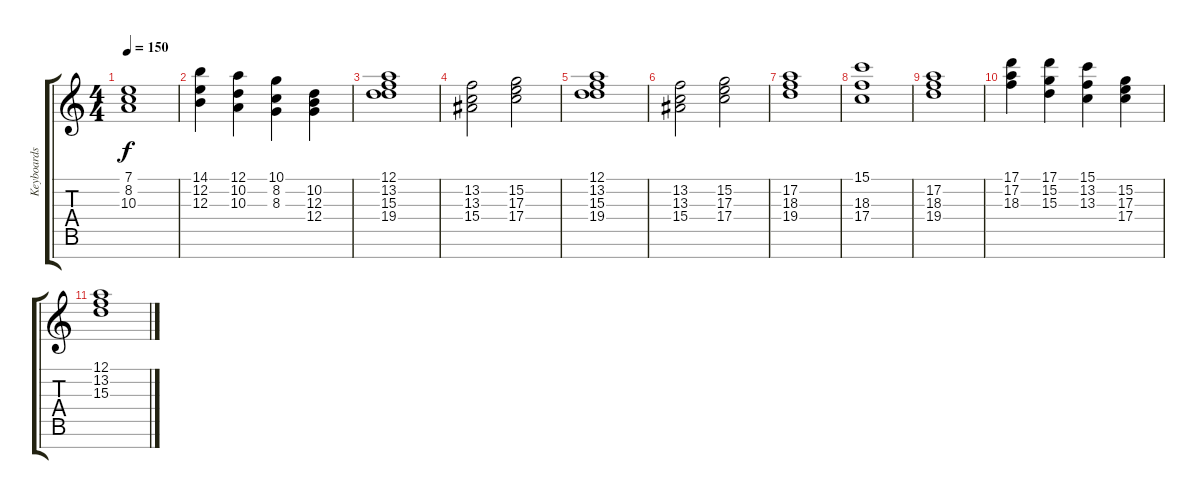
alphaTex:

\track ("Keyboards 2" "Keyboards ") {instrument harpsichord}
\staff {score tabs}
\tuning (A4 E4 B3 G3 D3 A2 E2) {hide}
\ts (4 4)
\tempo 150
\clef g2
\ks aminor
(7.1 8.2 10.3).1{dy f} |
(14.1 12.2 12.3).4 (12.1 10.2 10.3).4 (10.1 8.2 8.3).4 (10.2 12.3 12.4).4 |
(12.1 13.2 15.3 19.4).1{volume 11} |
(13.2 13.3 15.4).2 (15.2 17.3 17.4).2 |
(12.1 13.2 15.3 19.4).1 |
(13.2 13.3 15.4).2 (15.2 17.3 17.4).2 |
(17.2 18.3 19.4).1 |
(15.1 18.3 17.4).1 |
(17.2 18.3 19.4).1 |
(17.1 17.2 18.3).4 (17.1 15.2 15.3).4 (15.1 13.2 13.3).4 (15.2 17.3 17.4).4 |
(12.1 13.2 15.3).1
